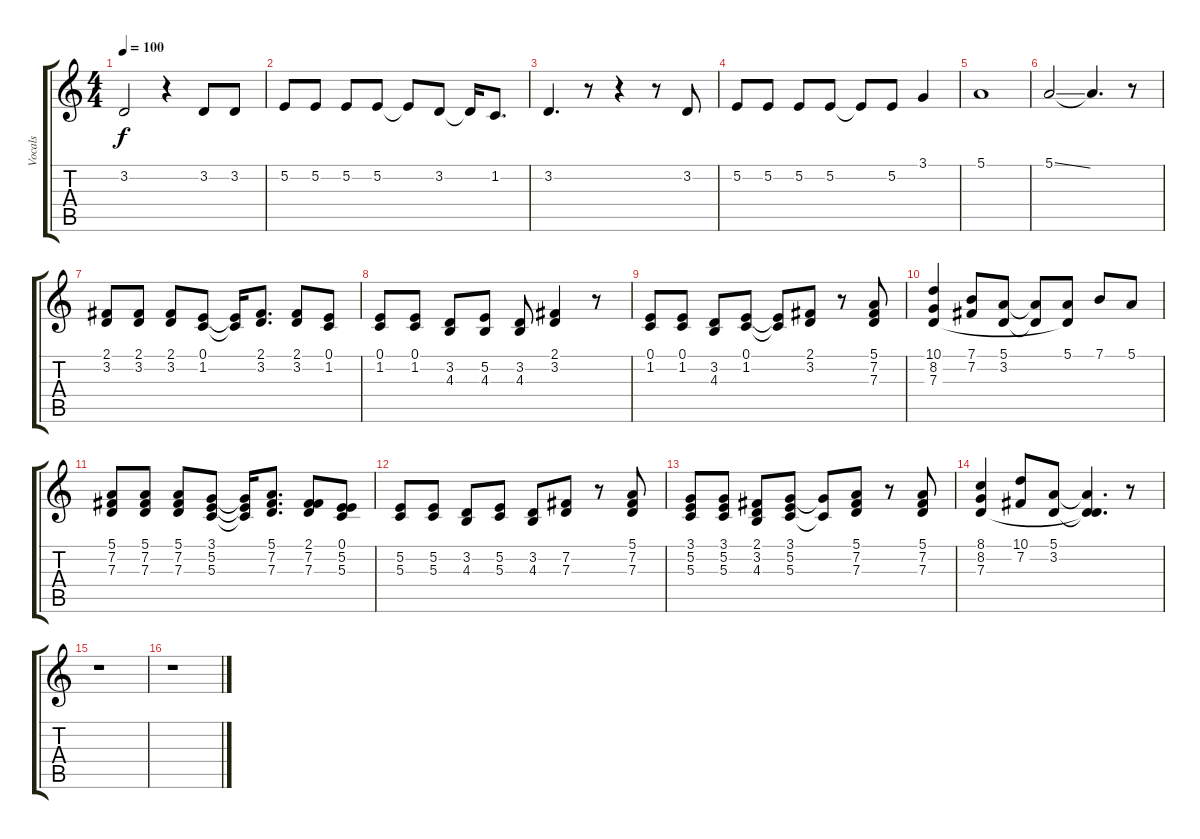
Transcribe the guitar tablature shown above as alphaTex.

\track ("Vocals" "Vocals") {instrument lead6voice}
\staff {score tabs}
\tuning (E4 B3 G3 D3 A2 D2) {hide}
\ts (4 4)
\tempo 100
\clef g2
\ks c
3.2{t}.2{dy f} r.4 3.2.8 3.2.8 |
5.2.8 5.2.8 5.2.8 5.2.8 5.2{t}.8 3.2.8 3.2{t}.16 1.2.8{d} |
3.2.4{d} r.8 r.4 r.8 3.2.8 |
5.2.8 5.2.8 5.2.8 5.2.8 5.2{t}.8 5.2.8 3.1.4 |
5.1.1 |
5.1{ss}.2 5.1{t}.4{d} r.8 |
(2.1 3.2).8 (2.1 3.2).8 (2.1 3.2).8 (0.1 1.2).8 (0.1{t} 1.2{t}).16 (2.1 3.2).8{d} (2.1 3.2).8 (0.1 1.2).8 |
(0.1 1.2).8 (0.1 1.2).8 (3.2 4.3).8 (5.2 4.3).8 (3.2 4.3).8 (2.1 3.2).4 r.8 |
(0.1 1.2).8 (0.1 1.2).8 (3.2 4.3).8 (0.1 1.2).8 (0.1{t} 1.2{t}).8 (2.1 3.2).8 r.8 (5.1 7.2 7.3).8 |
(10.1 8.2 7.3).4 (7.1 7.2).8 (5.1 3.2).8 (5.1{t} 3.2{t}).8 (5.1 7.3{t}).8 7.1.8 5.1.8 |
(5.1 7.2 7.3).8 (5.1 7.2 7.3).8 (5.1 7.2 7.3).8 (3.1 5.2 5.3).8 (3.1{t} 5.2{t} 5.3{t}).16 (5.1 7.2 7.3).8{d} (2.1 7.2 7.3).8 (0.1 5.2 5.3).8 |
(5.2 5.3).8 (5.2 5.3).8 (3.2 4.3).8 (5.2 5.3).8 (3.2 4.3).8 (7.2 7.3).8 r.8 (5.1 7.2 7.3).8 |
(3.1 5.2 5.3).8 (3.1 5.2 5.3).8 (2.1 3.2 4.3).8 (3.1 5.2 5.3).8 (3.1{t} 5.3{t}).8 (5.1 7.2 7.3).8 r.8 (5.1 7.2 7.3).8 |
(8.1 8.2 7.3).4 (10.1 7.2).8 (5.1 3.2).8 (5.1{t} 3.2{t} 7.3{t}).4{d} r.8 |
r.1 |
r.1
